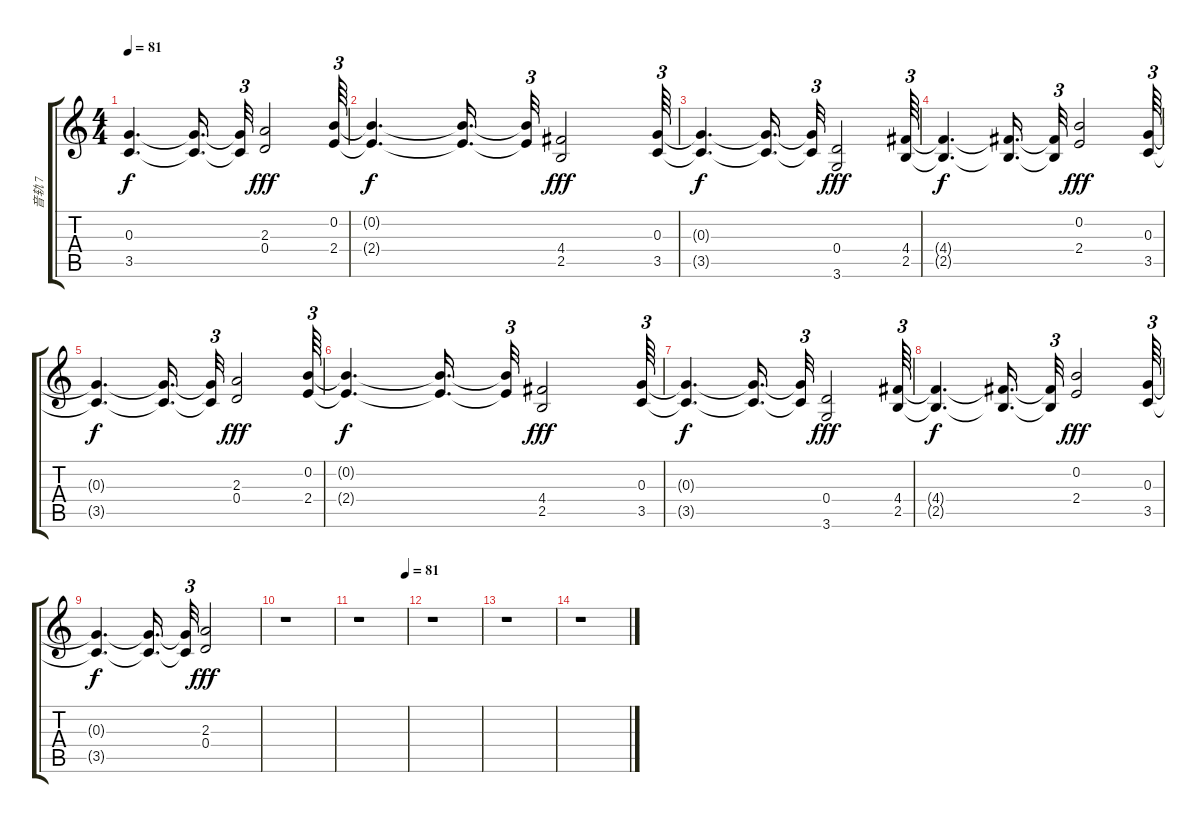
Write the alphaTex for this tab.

\track ("音轨 7" "音轨 7") {instrument overdrivenguitar}
\staff {score tabs}
\tuning (E4 B3 G3 D3 A2 E2) {hide}
\ts (4 4)
\tempo 81
\clef g2
\ks c
(0.3{t} 3.5{t}).4{d dy f} (0.3{t} 3.5{t}).16{d} (0.3{t} 3.5{t}).32{tu (3 2)} (2.3 0.4).2{dy fff} (0.2 2.4).64{tu (3 2)} |
(0.2{t} 2.4{t}).4{d dy f} (0.2{t} 2.4{t}).16{d} (0.2{t} 2.4{t}).32{tu (3 2)} (4.4 2.5).2{dy fff} (0.3 3.5).64{tu (3 2)} |
(0.3{t} 3.5{t}).4{d dy f} (0.3{t} 3.5{t}).16{d} (0.3{t} 3.5{t}).32{tu (3 2)} (0.4 3.6).2{dy fff} (4.4 2.5).64{tu (3 2)} |
(4.4{t} 2.5{t}).4{d dy f} (4.4{t} 2.5{t}).16{d} (4.4{t} 2.5{t}).32{tu (3 2)} (0.2 2.4).2{dy fff} (0.3 3.5).64{tu (3 2)} |
(0.3{t} 3.5{t}).4{d dy f} (0.3{t} 3.5{t}).16{d} (0.3{t} 3.5{t}).32{tu (3 2)} (2.3 0.4).2{dy fff} (0.2 2.4).64{tu (3 2)} |
(0.2{t} 2.4{t}).4{d dy f} (0.2{t} 2.4{t}).16{d} (0.2{t} 2.4{t}).32{tu (3 2)} (4.4 2.5).2{dy fff} (0.3 3.5).64{tu (3 2)} |
(0.3{t} 3.5{t}).4{d dy f} (0.3{t} 3.5{t}).16{d} (0.3{t} 3.5{t}).32{tu (3 2)} (0.4 3.6).2{dy fff} (4.4 2.5).64{tu (3 2)} |
(4.4{t} 2.5{t}).4{d dy f} (4.4{t} 2.5{t}).16{d} (4.4{t} 2.5{t}).32{tu (3 2)} (0.2 2.4).2{dy fff} (0.3 3.5).64{tu (3 2)} |
(0.3{t} 3.5{t}).4{d dy f} (0.3{t} 3.5{t}).16{d} (0.3{t} 3.5{t}).32{tu (3 2)} (2.3 0.4).2{dy fff} |
r.1 |
\tempo (81 0.9791666666666666)
r.1 |
r.1 |
r.1 |
r.1
